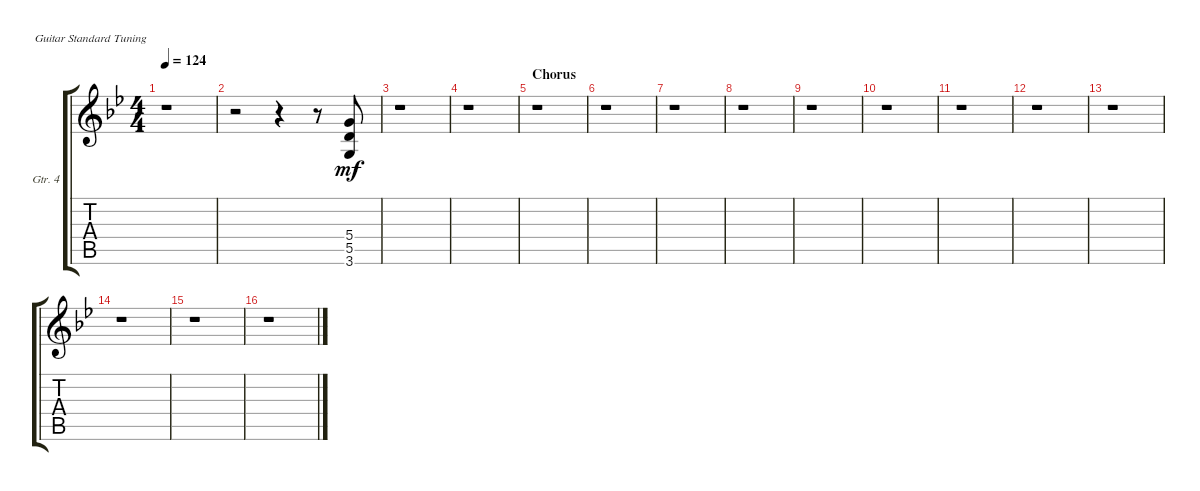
\defaultSystemsLayout 4
\bracketExtendMode groupsimilarinstruments
\firstSystemTrackNameOrientation horizontal
\otherSystemsTrackNameOrientation horizontal
\track ("Guitar 4" "Gtr. 4") {instrument distortionguitar}
\staff {score tabs}
\tuning (E4 B3 G3 D3 A2 E2)
\ts (4 4)
\tempo 124
\clef g2
\ks gminor
r.1{dy mf} |
r.2 r.4 r.8 (3.6 5.5 5.4).8 |
r.1 |
r.1 |
\section ("" "Chorus")
r.1 |
r.1 |
r.1 |
r.1 |
r.1 |
r.1 |
r.1 |
r.1 |
r.1 |
r.1 |
r.1 |
r.1
